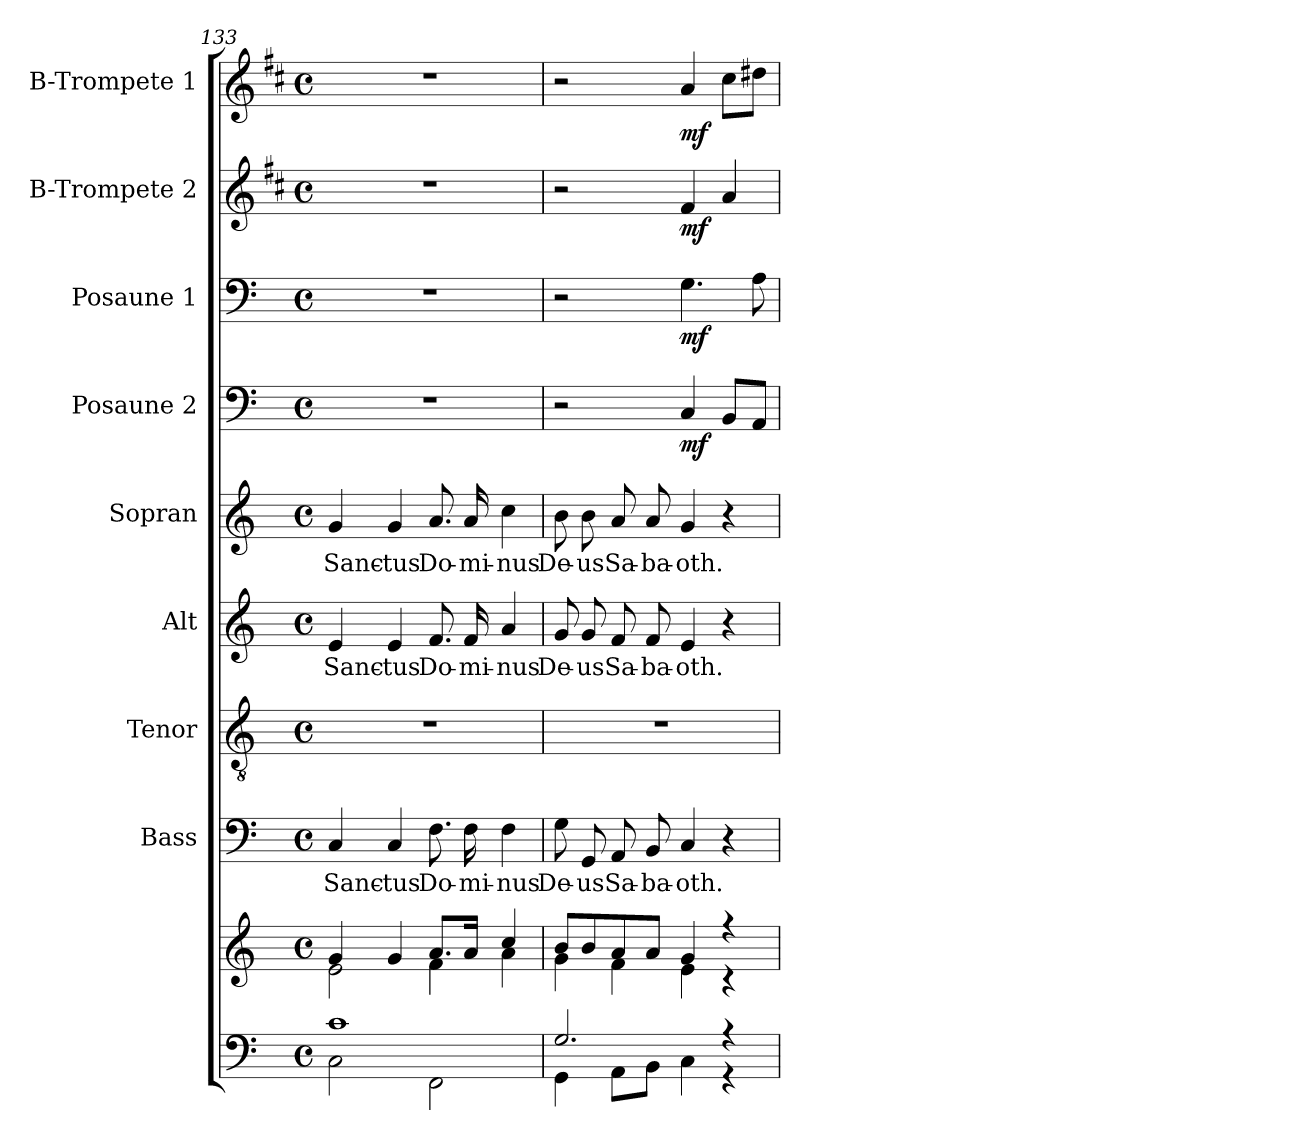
**kern	**kern	**kern	**text	**kern	**kern	**text	**kern	**text	**kern	**dynam	**kern	**dynam	**kern	**dynam	**kern	**dynam
*part9	*part9	*part8	*part8	*part7	*part6	*part6	*part5	*part5	*part4	*part4	*part3	*part3	*part2	*part2	*part1	*part1
*staff10	*staff9	*staff8	*staff8	*staff7	*staff6	*staff6	*staff5	*staff5	*staff4	*staff4	*staff3	*staff3	*staff2	*staff2	*staff1	*staff1
*	*	*I"Bass	*	*I"Tenor	*I"Alt	*	*I"Sopran	*	*I"Posaune 2	*	*I"Posaune 1	*	*I"B-Trompete 2	*	*I"B-Trompete 1	*
*	*	*I'B.	*	*I'T.	*I'A.	*	*I'S.	*	*I'Pos. 2	*	*I'Pos. 1	*	*I'B Trp. 2	*	*I'B Trp. 1	*
*clefF4	*clefG2	*clefF4	*	*clefGv2	*clefG2	*	*clefG2	*	*clefF4	*	*clefF4	*	*clefG2	*	*clefG2	*
*	*	*	*	*	*	*	*	*	*	*	*	*	*ITrd1c2	*	*ITrd1c2	*
*k[]	*k[]	*k[]	*	*k[]	*k[]	*	*k[]	*	*k[]	*	*k[]	*	*k[]	*	*k[]	*
*C:	*C:	*C:	*	*C:	*C:	*	*C:	*	*C:	*	*C:	*	*C:	*	*C:	*
*M4/4	*M4/4	*M4/4	*	*M4/4	*M4/4	*	*M4/4	*	*M4/4	*	*M4/4	*	*M4/4	*	*M4/4	*
*met(c)	*met(c)	*met(c)	*	*met(c)	*met(c)	*	*met(c)	*	*met(c)	*	*met(c)	*	*met(c)	*	*met(c)	*
=133	=133	=133	=133	=133	=133	=133	=133	=133	=133	=133	=133	=133	=133	=133	=133	=133
*^	*^	*	*	*	*	*	*	*	*	*	*	*	*	*	*	*
!	!	!	!	!	!LO:LY:b	!	!	!LO:LY:b	!	!LO:LY:b	!	!	!	!	!	!	!	!
1c	2C\	4g/	2e\	4C/	Sanc-	1r	4e/	Sanc-	4g/	Sanc-	1r	.	1r	.	1r	.	1r	.
!	!	!	!	!	!LO:LY:b	!	!	!LO:LY:b	!	!LO:LY:b	!	!	!	!	!	!	!	!
.	.	4g/	.	4C/	-tus	.	4e/	-tus	4g/	-tus	.	.	.	.	.	.	.	.
!	!	!	!	!	!LO:LY:b	!	!	!LO:LY:b	!	!LO:LY:b	!	!	!	!	!	!	!	!
.	2FF\	8.a/L	4f\	8.F\	Do-	.	8.f/	Do-	8.a/	Do-	.	.	.	.	.	.	.	.
!	!	!	!	!	!LO:LY:b	!	!	!LO:LY:b	!	!LO:LY:b	!	!	!	!	!	!	!	!
.	.	16a/Jk	.	16F\	-mi-	.	16f/	-mi-	16a/	-mi-	.	.	.	.	.	.	.	.
!	!	!	!	!	!LO:LY:b	!	!	!LO:LY:b	!	!LO:LY:b	!	!	!	!	!	!	!	!
.	.	4cc/	4a\	4F\	-nus	.	4a/	-nus	4cc\	-nus	.	.	.	.	.	.	.	.
=134	=134	=134	=134	=134	=134	=134	=134	=134	=134	=134	=134	=134	=134	=134	=134	=134	=134	=134
!	!	!	!	!	!LO:LY:b	!	!	!LO:LY:b	!	!LO:LY:b	!	!	!	!	!	!	!	!
2.G/	4GG\	8b/L	4g\	8G\	De-	1r	8g/	De-	8b\	De-	2r	.	2r	.	2r	.	2r	.
!	!	!	!	!	!LO:LY:b	!	!	!LO:LY:b	!	!LO:LY:b	!	!	!	!	!	!	!	!
.	.	8b/	.	8GG/	-us	.	8g/	-us	8b\	-us	.	.	.	.	.	.	.	.
!	!	!	!	!	!LO:LY:b	!	!	!LO:LY:b	!	!LO:LY:b	!	!	!	!	!	!	!	!
.	8AA\L	8a/	4f\	8AA/	Sa-	.	8f/	Sa-	8a/	Sa-	.	.	.	.	.	.	.	.
!	!	!	!	!	!LO:LY:b	!	!	!LO:LY:b	!	!LO:LY:b	!	!	!	!	!	!	!	!
.	8BB\J	8a/J	.	8BB/	-ba-	.	8f/	-ba-	8a/	-ba-	.	.	.	.	.	.	.	.
!	!	!	!	!	!LO:LY:b	!	!	!LO:LY:b	!	!LO:LY:b	!	!LO:DY:b	!	!LO:DY:b	!	!LO:DY:b	!	!LO:DY:b
.	4C\	4g/	4e\	4C/	-oth.	.	4e/	-oth.	4g/	-oth.	4C/	mf	4.G\	mf	4e/	mf	4g/	mf
4r	4r	4r	4r	4r	.	.	4r	.	4r	.	8BB/L	.	.	.	4g/	.	8b\L	.
.	.	.	.	.	.	.	.	.	.	.	8AA/J	.	8A\	.	.	.	8cc#X\J	.
*v	*v	*	*	*	*	*	*	*	*	*	*	*	*	*	*	*	*	*
*	*v	*v	*	*	*	*	*	*	*	*	*	*	*	*	*	*	*
=	=	=	=	=	=	=	=	=	=	=	=	=	=	=	=	=
*-	*-	*-	*-	*-	*-	*-	*-	*-	*-	*-	*-	*-	*-	*-	*-	*-
